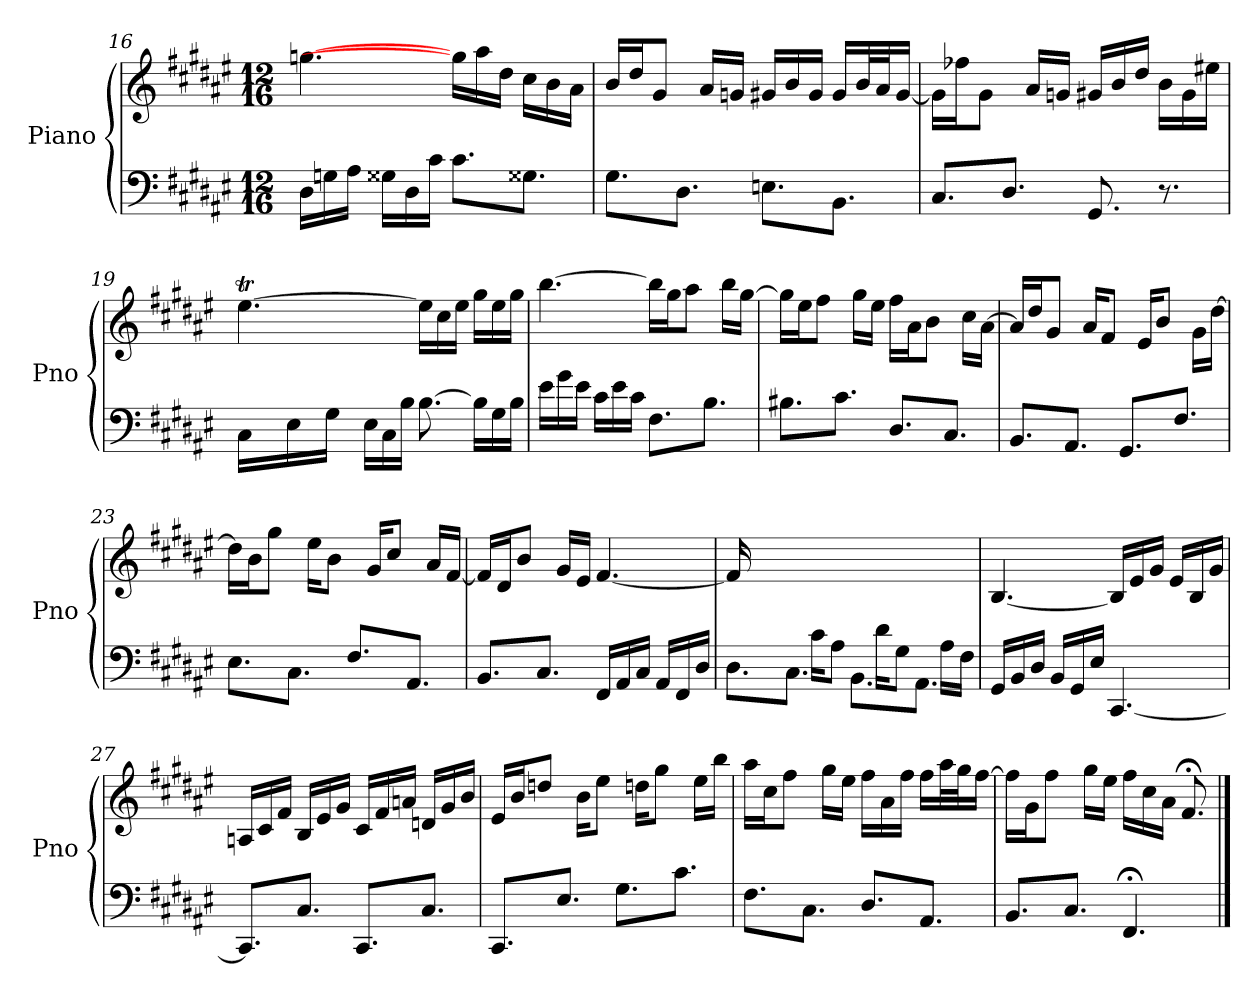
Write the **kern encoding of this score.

**kern	**kern
*part1	*part1
*staff2	*staff1
*I"Piano	*
*I'Pno	*
!!LO:LB:g=z
*clefF4	*clefG2
*k[f#c#g#d#a#e#]	*k[f#c#g#d#a#e#]
*F#:	*F#:
*M12/16	*M12/16
=16	=16
16D#\LL	[4.ggni\
16Gni\	.
16A#\JJ	.
16G##i\LL	.
16D#\	.
16c#\JJ	.
8.c#\L	16gg##i\LL]
.	16aa#\
.	16dd#\JJ
8.G##Xi\J	16cc#\LL
.	16b\
.	16a#\JJ
=17	=17
8.G#\L	16b/LL
.	16dd#/J
.	8g#/J
8.D#\J	.
.	16a#/LL
.	16gni/JJ
8.En\L	16g#/LL
.	16b/
.	16g#/JJ
8.BB\J	16g#/LL
.	32b/L
.	32a#/J
.	[16g#/JJ
=18	=18
8.C#/L	16g#\LL]
.	16ff-Xi\J
.	8g#\J
8.D#/J	.
.	16a#/LL
.	16gni/JJ
8.GG#/	16g#/LL
.	16b/
.	16dd#/JJ
8.r	16b\LL
.	16g#\
.	16ee#X\JJ
!!LO:LB:g=z
=19	=19
*^	*^
*	*	*	*Xtuplet
4.ryy	16C#\LL	[4.ee#t\	112%3ff#yy
.	.	.	112%3ee#yy
.	.	.	112%3ff#yy
.	16E#\	.	.
.	.	.	112%3ee#yy
.	.	.	112%3ff#yy
.	16G#\JJ	.	.
.	.	.	112%3ee#yy
.	.	.	14%3ee#yy
.	16E#\LL	.	.
.	16C#\	.	.
.	16B\JJ	.	.
4.ryy	[8.B\	16ee#\LL]	4.ryy
.	.	16cc#\	.
.	.	16ee#\JJ	.
.	16B\LL]	16gg#\LL	.
.	16G#\	16ee#\	.
.	16B\JJ	16gg#\JJ	.
*v	*v	*	*
*	*v	*v
=20	=20
16e#\LL	[4.bb\
16g#\	.
16e#\JJ	.
16c#\LL	.
16e#\	.
16c#\JJ	.
8.F#\L	16bb\LL]
.	16gg#\J
.	8aa#\J
8.B\J	.
.	16bb\LL
.	[16gg#\JJ
=21	=21
8.B#X\L	16gg#\LL]
.	16ee#\J
.	8ff#\J
8.c#\J	.
.	16gg#\LL
.	16ee#\JJ
8.D#/L	16ff#\LL
.	16a#\J
.	8b\J
8.C#/J	.
.	16cc#\LL
.	[16a#\JJ
=22	=22
8.BB/L	16a#/LL]
.	16dd#/J
.	8g#/J
8.AA#/J	.
.	16a#/KL
.	8f#/J
8.GG#/L	.
.	16e#/KL
.	8b/J
8.F#/J	.
.	16g#\LL
.	[16dd#\JJ
!!LO:LB:g=z
=23	=23
8.E#\L	16dd#\LL]
.	16b\J
.	8gg#\J
8.C#\J	.
.	16ee#\KL
.	8b\J
8.F#/L	.
.	16g#/KL
.	8cc#/J
8.AA#/J	.
.	16a#/LL
.	[16f#/JJ
=24	=24
8.BB/L	16f#/LL]
.	16d#/J
.	8b/J
8.C#/J	.
.	16g#/LL
.	16e#/JJ
16FF#/LL	[4.f#/
16AA#/	.
16C#/JJ	.
16AA#/LL	.
16FF#/	.
16D#/JJ	.
=25	=25
*^	*
16ryy	8.D#\L	16f#/LL]
16A#/J	.	2ryy
8B/J	.	.
.	8.C#\J	.
16c#\KL	.	.
8A#\J	.	.
.	8.BB\L	.
16d#\KL	.	.
8G#\J	.	.
.	8.AA#\J	8.ryy
16A#\LL	.	.
16F#\JJ	.	.
*v	*v	*
=26	=26
16GG#/LL	[4.B/
16BB/	.
16D#/JJ	.
16BB/LL	.
16GG#/	.
16E#/JJ	.
[4.CC#/	16B/LL]
.	16e#/
.	16g#/JJ
.	16e#/LL
.	16B/
.	16g#/JJ
!!LO:LB:g=z
=27	=27
8.CC#/L]	16An/LL
.	16c#/
.	16f#/JJ
8.C#/J	16B/LL
.	16e#/
.	16g#/JJ
8.CC#/L	16c#/LL
.	16f#/
.	16an/JJ
8.C#/J	16dn/LL
.	16g#/
.	16b/JJ
=28	=28
8.CC#/L	16e#/LL
.	16b/J
.	8ddn/J
8.E#/J	.
.	16b\KL
.	8ee#\J
8.G#\L	.
.	16ddn\KL
.	8gg#\J
8.c#\J	.
.	16ee#\LL
.	16bb\JJ
=29	=29
8.F#\L	16aa#\LL
.	16cc#\J
.	8ff#\J
8.C#\J	.
.	16gg#\LL
.	16ee#\JJ
8.D#/L	16ff#\LL
.	16a#\
.	16ff#\JJ
8.AA#/J	16ff#\LL
.	32aa#\L
.	32gg#\J
.	[16ff#\JJ
=30	=30
8.BB/L	16ff#\LL]
.	16g#\J
.	8ff#\J
8.C#/J	.
.	16gg#\LL
.	16ee#\JJ
4.FF#;/	16ff#\LL
.	16cc#\
.	16a#\JJ
.	8.f#;</
==	==
*-	*-
